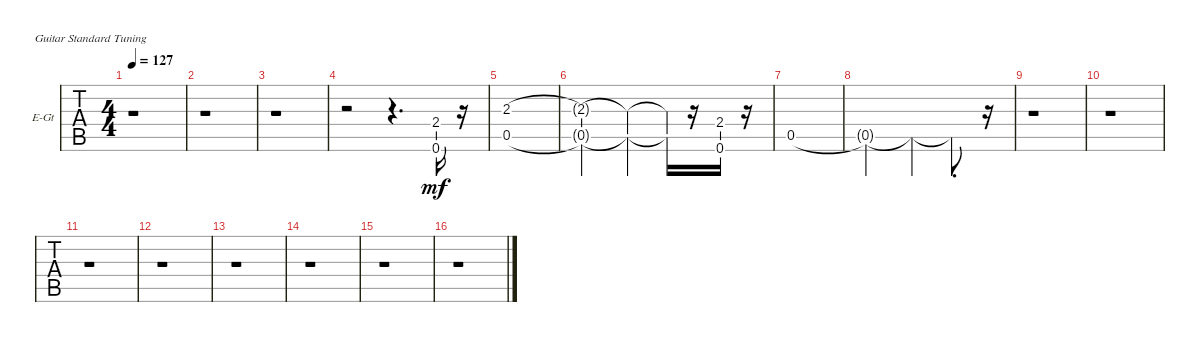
\bracketExtendMode groupsimilarinstruments
\firstSystemTrackNameOrientation horizontal
\otherSystemsTrackNameOrientation horizontal
\track ("Guitar" "E-Gt") {instrument electricguitarclean}
\staff {tabs}
\tuning (E4 B3 G3 D3 A2 E2)
\ts (4 4)
\tempo 127
\clef g2
\ks c
r.1{dy mf} |
r.1 |
r.1 |
r.2 r.4{d} (2.4 0.6).16 r.16 |
(0.5 2.3).1 |
(0.5{t} 2.3{t}).2 (0.5{t} 2.3{t}).4 (0.5{t} 2.3{t}).16 r.16 (0.6 2.4).16 r.16 |
0.5.1 |
0.5{t}.2 0.5{t}.4 0.5{t}.8{d} r.16 |
r.1 |
r.1 |
r.1 |
r.1 |
r.1 |
r.1 |
r.1 |
r.1
